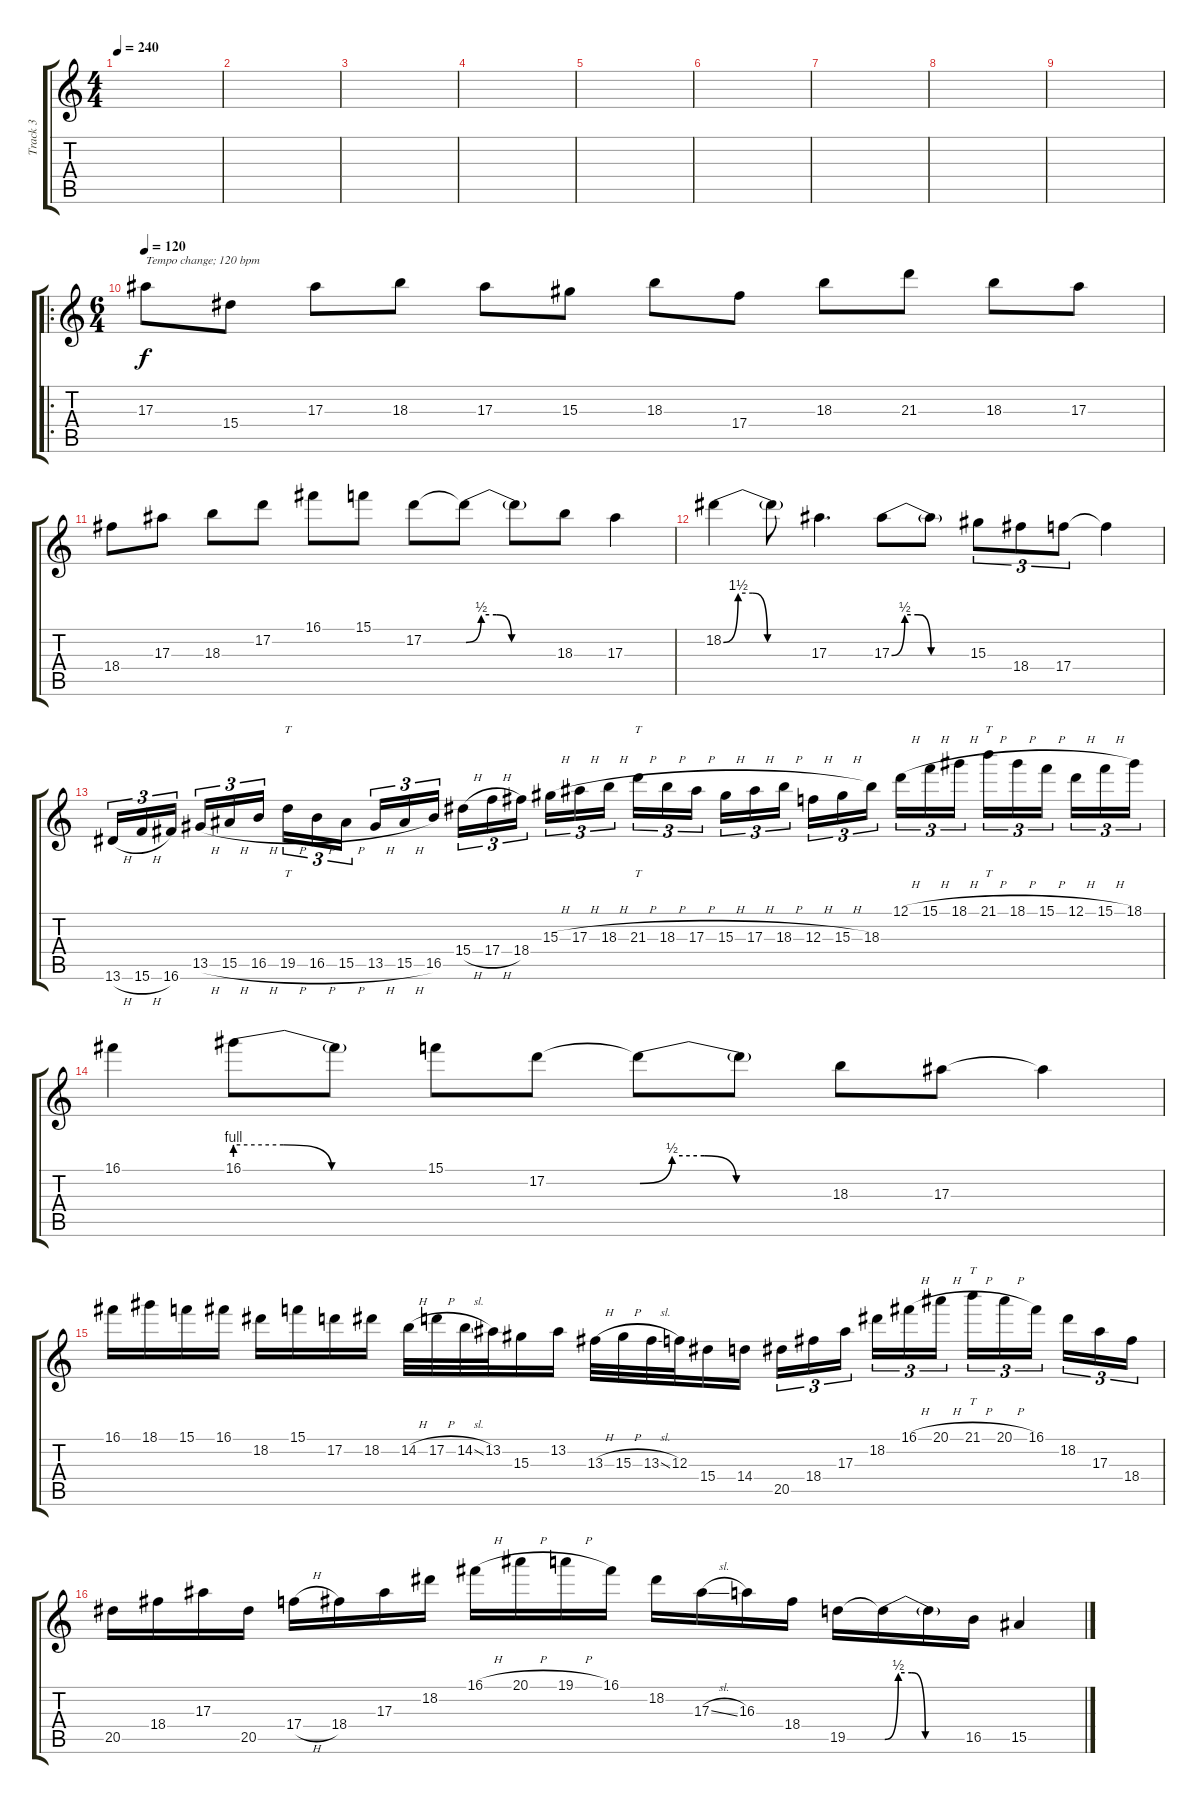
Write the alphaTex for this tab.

\track ("Track 3" "Track 3") {instrument distortionguitar}
\staff {score tabs}
\tuning (D4 A3 F3 C3 G2 D2) {hide}
\ts (4 4)
\tempo 240
\clef g2
\ks c
|
|
|
|
|
|
|
|
|
\ro
\ts (6 4)
\tempo 120
17.3.8{txt "Tempo change; 120 bpm"} 15.4.8 17.3.8 18.3.8 17.3.8 15.3.8 18.3.8 17.4.8 18.3.8 21.3.8 18.3.8 17.3.8 |
18.4.8 17.3.8 18.3.8 17.2.8 16.1.8 15.1.8 17.2.8 17.2{be (custom 0 0 10 2 20 2 30 0 60 0) t}.8 17.2{t}.8 18.3.8 17.3.4 |
18.2{be (custom 0 0 10 6 20 6 30 0 60 0)}.4 18.2{t}.8 17.3.4{d} 17.3{be (custom 0 0 10 2 20 2 30 0 60 0)}.8 17.3{t}.8 15.3.8{tu (3 2)} 18.4.8{tu (3 2)} 17.4.8{tu (3 2)} 17.4{t}.4 |
13.6{h}.16{tu (3 2)} 15.6{h}.16{tu (3 2)} 16.6.16{tu (3 2) beam splitsecondary} 13.5{h}.16{tu (3 2)} 15.5{h}.16{tu (3 2)} 16.5{h}.16{tu (3 2) beam splitsecondary} 19.5{h}.16{tt tu (3 2)} 16.5{h}.16{tu (3 2)} 15.5{h}.16{tu (3 2) beam splitsecondary} 13.5{h}.16{tu (3 2)} 15.5{h}.16{tu (3 2)} 16.5.16{tu (3 2) beam splitsecondary} 15.4{h}.16{tu (3 2)} 17.4{h}.16{tu (3 2)} 18.4.16{tu (3 2) beam splitsecondary} 15.3{h}.16{tu (3 2)} 17.3{h}.16{tu (3 2)} 18.3{h}.16{tu (3 2)} 21.3{h}.16{tt tu (3 2)} 18.3{h}.16{tu (3 2)} 17.3{h}.16{tu (3 2) beam splitsecondary} 15.3{h}.16{tu (3 2)} 17.3{h}.16{tu (3 2)} 18.3{h}.16{tu (3 2) beam splitsecondary} 12.3{h}.16{tu (3 2)} 15.3{h}.16{tu (3 2)} 18.3.16{tu (3 2) beam splitsecondary} 12.1{h}.16{tu (3 2)} 15.1{h}.16{tu (3 2)} 18.1{h}.16{tu (3 2) beam splitsecondary} 21.1{h}.16{tt tu (3 2)} 18.1{h}.16{tu (3 2)} 15.1{h}.16{tu (3 2) beam splitsecondary} 12.1{h}.16{tu (3 2)} 15.1{h}.16{tu (3 2)} 18.1.16{tu (3 2)} |
16.1.4 16.1{be (custom 0 4 15 4 30 0 60 0)}.8 16.1{t}.8 15.1.8 17.2.8 17.2{be (custom 0 0 10 2 20 2 30 0 60 0) t}.8 17.2{t}.8 18.3.8 17.3.8 17.3{t}.4 |
16.1.16 18.1.16 15.1.16 16.1.16 18.2.16 15.1.16 17.2.16 18.2.16 14.2{h}.32 17.2{h}.32 14.2{sl}.32 13.2.32 15.3.16 13.2.16 13.3{h}.32 15.3{h}.32 13.3{sl}.32 12.3.32 15.4.16 14.4.16{beam splitsecondary} 20.5.16{tu (3 2)} 18.4.16{tu (3 2)} 17.3.16{tu (3 2) beam splitsecondary} 18.2.16{tu (3 2)} 16.1{h}.16{tu (3 2)} 20.1{h}.16{tu (3 2) beam splitsecondary} 21.1{h}.16{tt tu (3 2)} 20.1{h}.16{tu (3 2)} 16.1.16{tu (3 2) beam splitsecondary} 18.2.16{tu (3 2)} 17.3.16{tu (3 2)} 18.4.16{tu (3 2)} |
20.5.16 18.4.16 17.3.16 20.5.16 17.4{h}.16 18.4.16 17.3.16 18.2.16 16.1{h}.16 20.1{h}.16 19.1{h}.16 16.1.16 18.2.16 17.3{sl}.16 16.3.16 18.4.16 19.5.16 19.5{be (custom 0 0 10 2 20 2 30 0 60 0) t}.16 19.5{t}.16 16.5.16 15.5.4
